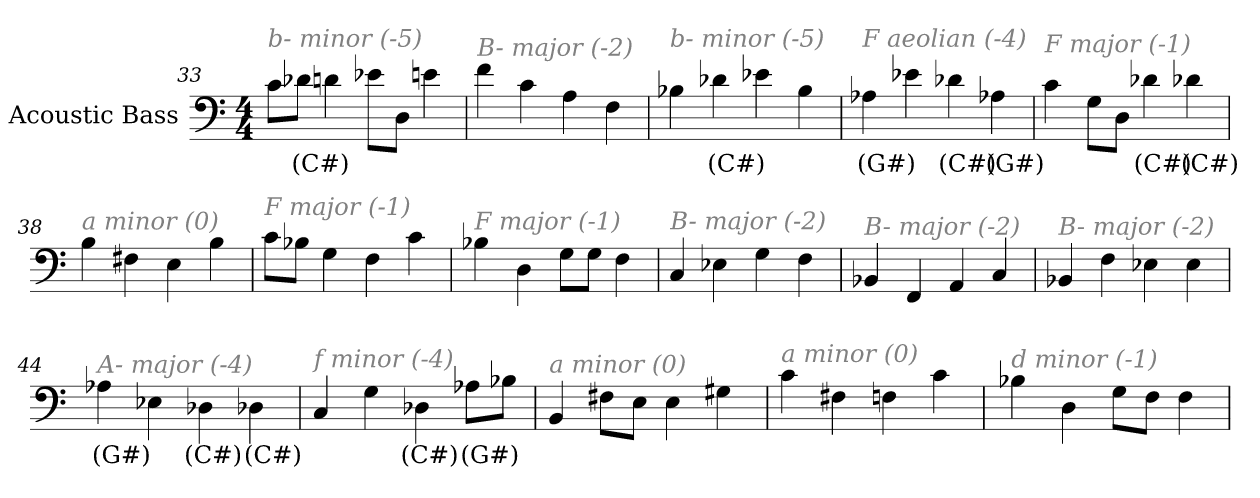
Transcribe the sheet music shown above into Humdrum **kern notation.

**kern	**text
*part1	*part1
*staff1	*staff1
*I"Acoustic Bass	*
*clefF4	*
*ITrd7c12	*
*k[]	*
*C:	*
*M4/4	*
=33	=33
!LO:TX:i:color=#808080:t=b- minor (-5)	!
8CL	.
8D-XiJ	(C#)
4D	.
8E-XL	.
8DDJ	.
4En	.
=34	=34
!LO:TX:i:color=#808080:t=B- major (-2)	!
4F	.
4C	.
4AA	.
4FF	.
=35	=35
!LO:TX:i:color=#808080:t=b- minor (-5)	!
4BB-X	.
4D-Xi	(C#)
4E-X	.
4BB-	.
=36	=36
!LO:TX:i:color=#808080:t=F aeolian (-4)	!
4AA-Xi	(G#)
4E-X	.
4D-Xi	(C#)
4AA-Xi	(G#)
=37	=37
!LO:TX:i:color=#808080:t=F major (-1)	!
4C	.
8GGL	.
8DDJ	.
4D-Xi	(C#)
4D-Xi	(C#)
=38	=38
!LO:TX:i:color=#808080:t=a minor (0)	!
4BB	.
4FF#X	.
4EE	.
4BB	.
=39	=39
!LO:TX:i:color=#808080:t=F major (-1)	!
8CL	.
8BB-XJ	.
4GG	.
4FF	.
4C	.
=40	=40
!LO:TX:i:color=#808080:t=F major (-1)	!
4BB-X	.
4DD	.
8GGL	.
8GGJ	.
4FF	.
=41	=41
!LO:TX:i:color=#808080:t=B- major (-2)	!
4CC	.
4EE-X	.
4GG	.
4FF	.
=42	=42
!LO:TX:i:color=#808080:t=B- major (-2)	!
4BBB-X	.
4FFF	.
4AAA	.
4CC	.
=43	=43
!LO:TX:i:color=#808080:t=B- major (-2)	!
4BBB-X	.
4FF	.
4EE-X	.
4EE-	.
=44	=44
!LO:TX:i:color=#808080:t=A- major (-4)	!
4AA-Xi	(G#)
4EE-X	.
4DD-Xi	(C#)
4DD-Xi	(C#)
=45	=45
!LO:TX:i:color=#808080:t=f minor (-4)	!
4CC	.
4GG	.
4DD-Xi	(C#)
8AA-XiL	(G#)
8BB-XJ	.
=46	=46
!LO:TX:i:color=#808080:t=a minor (0)	!
4BBB	.
8FF#XL	.
8EEJ	.
4EE	.
4GG#X	.
=47	=47
!LO:TX:i:color=#808080:t=a minor (0)	!
4C	.
4FF#X	.
4FFn	.
4C	.
=48	=48
!LO:TX:i:color=#808080:t=d minor (-1)	!
4BB-X	.
4DD	.
8GGL	.
8FFJ	.
4FF	.
=	=
*-	*-
